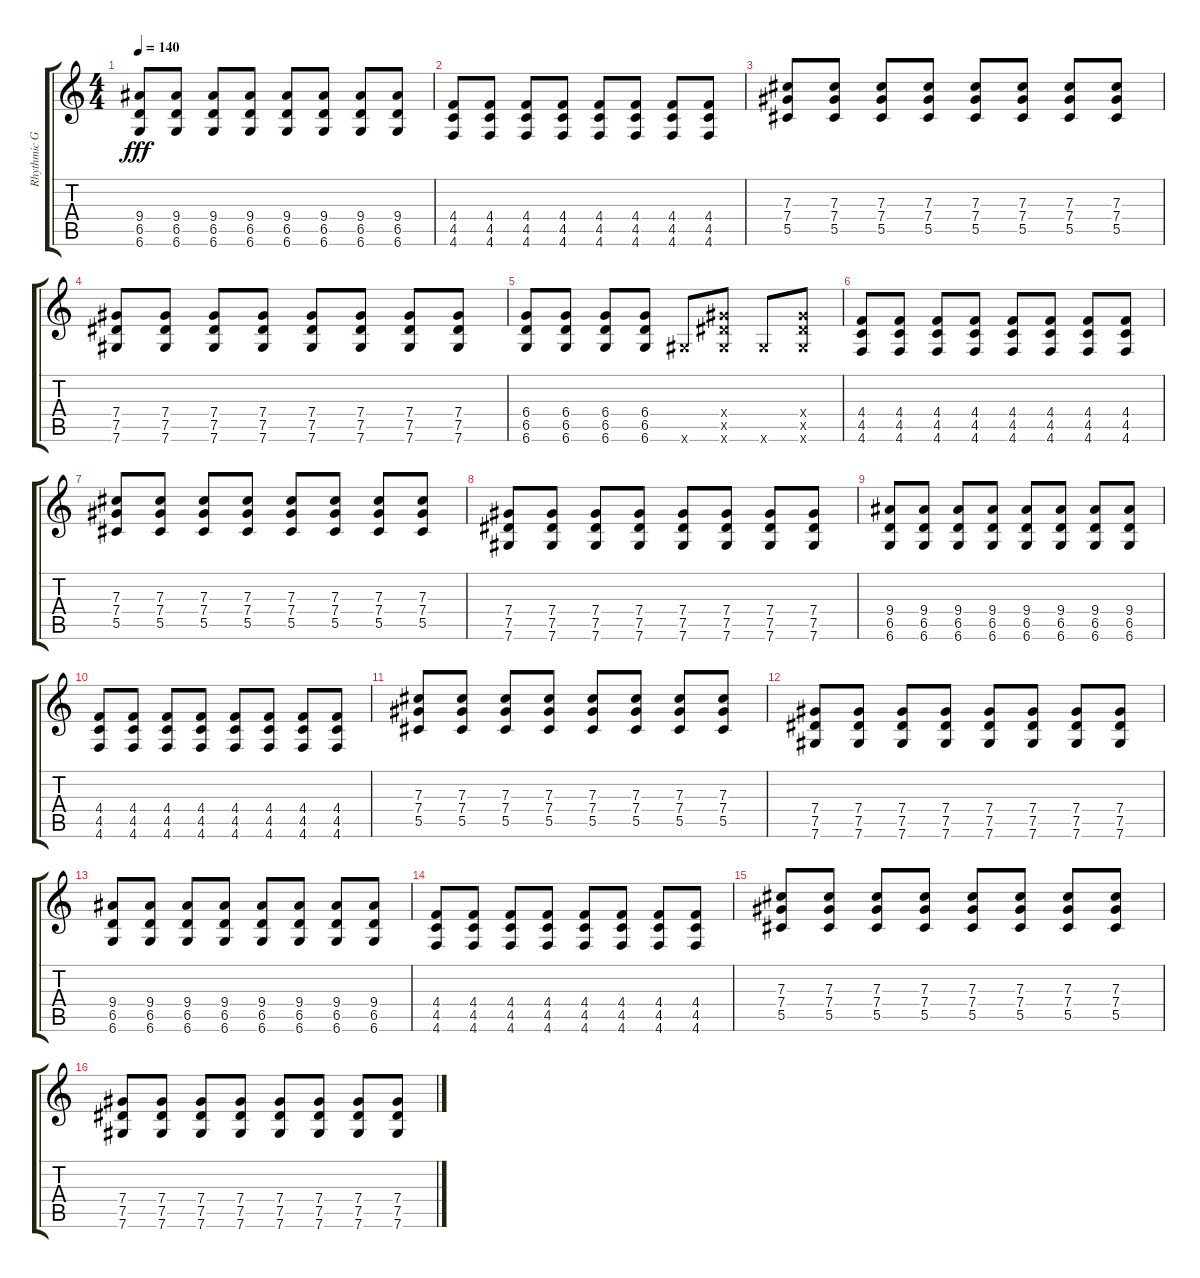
\track ("Rhythmic Guitar" "Rhythmic G") {instrument distortionguitar}
\staff {score tabs}
\tuning (Eb4 Bb3 Gb3 Db3 Ab2 Db2) {hide}
\ts (4 4)
\tempo 140
\clef g2
\ks c
(9.4 6.5 6.6).8{dy fff} (9.4 6.5 6.6).8 (9.4 6.5 6.6).8 (9.4 6.5 6.6).8 (9.4 6.5 6.6).8 (9.4 6.5 6.6).8 (9.4 6.5 6.6).8 (9.4 6.5 6.6).8 |
(4.4 4.5 4.6).8 (4.4 4.5 4.6).8 (4.4 4.5 4.6).8 (4.4 4.5 4.6).8 (4.4 4.5 4.6).8 (4.4 4.5 4.6).8 (4.4 4.5 4.6).8 (4.4 4.5 4.6).8 |
(7.3 7.4 5.5).8 (7.3 7.4 5.5).8 (7.3 7.4 5.5).8 (7.3 7.4 5.5).8 (7.3 7.4 5.5).8 (7.3 7.4 5.5).8 (7.3 7.4 5.5).8 (7.3 7.4 5.5).8 |
(7.4 7.5 7.6).8 (7.4 7.5 7.6).8 (7.4 7.5 7.6).8 (7.4 7.5 7.6).8 (7.4 7.5 7.6).8 (7.4 7.5 7.6).8 (7.4 7.5 7.6).8 (7.4 7.5 7.6).8 |
(6.4 6.5 6.6).8 (6.4 6.5 6.6).8 (6.4 6.5 6.6).8 (6.4 6.5 6.6).8 7.6{x}.8 (7.4{x} 7.5{x} 7.6{x}).8 7.6{x}.8 (7.4{x} 7.5{x} 7.6{x}).8 |
(4.4 4.5 4.6).8 (4.4 4.5 4.6).8 (4.4 4.5 4.6).8 (4.4 4.5 4.6).8 (4.4 4.5 4.6).8 (4.4 4.5 4.6).8 (4.4 4.5 4.6).8 (4.4 4.5 4.6).8 |
(7.3 7.4 5.5).8 (7.3 7.4 5.5).8 (7.3 7.4 5.5).8 (7.3 7.4 5.5).8 (7.3 7.4 5.5).8 (7.3 7.4 5.5).8 (7.3 7.4 5.5).8 (7.3 7.4 5.5).8 |
(7.4 7.5 7.6).8 (7.4 7.5 7.6).8 (7.4 7.5 7.6).8 (7.4 7.5 7.6).8 (7.4 7.5 7.6).8 (7.4 7.5 7.6).8 (7.4 7.5 7.6).8 (7.4 7.5 7.6).8 |
(9.4 6.5 6.6).8 (9.4 6.5 6.6).8 (9.4 6.5 6.6).8 (9.4 6.5 6.6).8 (9.4 6.5 6.6).8 (9.4 6.5 6.6).8 (9.4 6.5 6.6).8 (9.4 6.5 6.6).8 |
(4.4 4.5 4.6).8 (4.4 4.5 4.6).8 (4.4 4.5 4.6).8 (4.4 4.5 4.6).8 (4.4 4.5 4.6).8 (4.4 4.5 4.6).8 (4.4 4.5 4.6).8 (4.4 4.5 4.6).8 |
(7.3 7.4 5.5).8 (7.3 7.4 5.5).8 (7.3 7.4 5.5).8 (7.3 7.4 5.5).8 (7.3 7.4 5.5).8 (7.3 7.4 5.5).8 (7.3 7.4 5.5).8 (7.3 7.4 5.5).8 |
(7.4 7.5 7.6).8 (7.4 7.5 7.6).8 (7.4 7.5 7.6).8 (7.4 7.5 7.6).8 (7.4 7.5 7.6).8 (7.4 7.5 7.6).8 (7.4 7.5 7.6).8 (7.4 7.5 7.6).8 |
(9.4 6.5 6.6).8 (9.4 6.5 6.6).8 (9.4 6.5 6.6).8 (9.4 6.5 6.6).8 (9.4 6.5 6.6).8 (9.4 6.5 6.6).8 (9.4 6.5 6.6).8 (9.4 6.5 6.6).8 |
(4.4 4.5 4.6).8 (4.4 4.5 4.6).8 (4.4 4.5 4.6).8 (4.4 4.5 4.6).8 (4.4 4.5 4.6).8 (4.4 4.5 4.6).8 (4.4 4.5 4.6).8 (4.4 4.5 4.6).8 |
(7.3 7.4 5.5).8 (7.3 7.4 5.5).8 (7.3 7.4 5.5).8 (7.3 7.4 5.5).8 (7.3 7.4 5.5).8 (7.3 7.4 5.5).8 (7.3 7.4 5.5).8 (7.3 7.4 5.5).8 |
(7.4 7.5 7.6).8 (7.4 7.5 7.6).8 (7.4 7.5 7.6).8 (7.4 7.5 7.6).8 (7.4 7.5 7.6).8 (7.4 7.5 7.6).8 (7.4 7.5 7.6).8 (7.4 7.5 7.6).8
